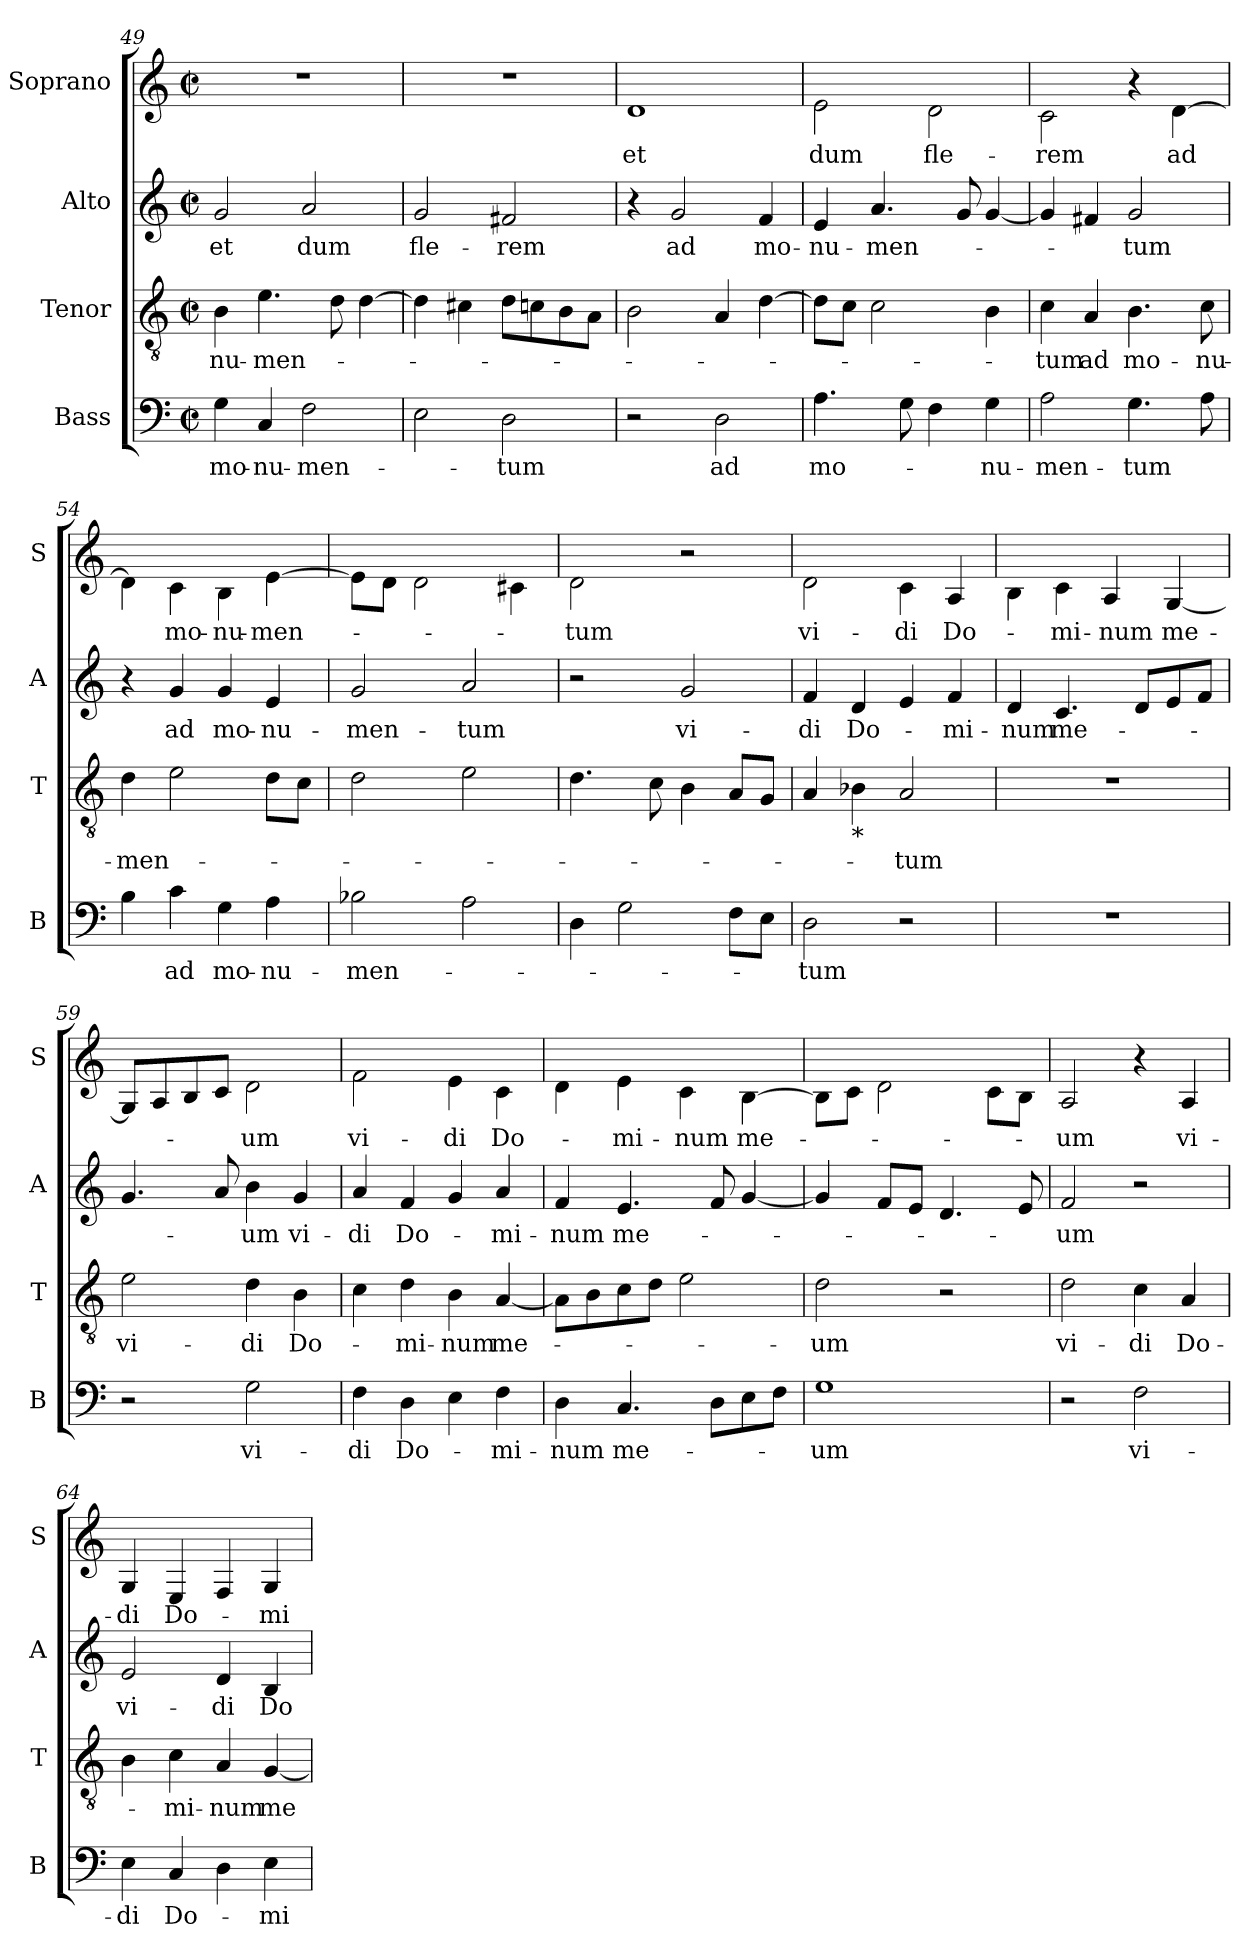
**kern	**text	**kern	**text	**kern	**text	**kern	**text
*part4	*part4	*part3	*part3	*part2	*part2	*part1	*part1
*staff4	*staff4	*staff3	*staff3	*staff2	*staff2	*staff1	*staff1
*I"Bass	*	*I"Tenor	*	*I"Alto	*	*I"Soprano	*
*I'B	*	*I'T	*	*I'A	*	*I'S	*
*clefF4	*	*clefGv2	*	*clefG2	*	*clefG2	*
*	*	*	*	*	*	*ITrd-7c-12	*
*k[]	*	*k[]	*	*k[]	*	*k[]	*
*C:	*	*C:	*	*C:	*	*C:	*
*M2/2	*	*M2/2	*	*M2/2	*	*M2/2	*
*met(c|)	*	*met(c|)	*	*met(c|)	*	*met(c|)	*
=49	=49	=49	=49	=49	=49	=49	=49
4G\	mo-	4B\	-nu-	2g/	et	1r	.
4C/	-nu-	4.e\	-men-	.	.	.	.
2F\	-men-	.	.	2a/	dum	.	.
.	.	8d\	.	.	.	.	.
.	.	[4d\	.	.	.	.	.
=50	=50	=50	=50	=50	=50	=50	=50
2E\	.	4d\]	.	2g/	fle-	1r	.
.	.	4c#X\	.	.	.	.	.
2D\	-tum	8d\L	.	2f#X/	-rem	.	.
.	.	8cn\	.	.	.	.	.
.	.	8B\	.	.	.	.	.
.	.	8A\J	.	.	.	.	.
=51	=51	=51	=51	=51	=51	=51	=51
2r	.	2B\	.	4r	.	1dd	et
.	.	.	.	2g/	ad	.	.
2D\	ad	4A/	.	.	.	.	.
.	.	[4d\	.	4f/	mo-	.	.
=52	=52	=52	=52	=52	=52	=52	=52
4.A\	mo-	8d\L]	.	4e/	-nu-	2ee\	dum
.	.	8c\J	.	.	.	.	.
.	.	2c\	.	4.a/	-men-	.	.
8G\	.	.	.	.	.	.	.
4F\	.	.	.	.	.	2dd\	fle-
.	.	.	.	8g/	.	.	.
4G\	-nu-	4B\	.	[4g/	.	.	.
=53	=53	=53	=53	=53	=53	=53	=53
2A\	-men-	4c\	-tum	4g/]	.	2cc\	-rem
.	.	4A/	ad	4f#X/	.	.	.
4.G\	-tum	4.B\	mo-	2g/	-tum	4r	.
.	.	.	.	.	.	[4dd\	ad
8A\	.	8c\	-nu-	.	.	.	.
!!LO:PB:g=z
=54	=54	=54	=54	=54	=54	=54	=54
4B\	.	4d\	-men-	4r	.	4dd\]	.
4c\	ad	2e\	.	4g/	ad	4cc\	mo-
4G\	mo-	.	.	4g/	mo-	4b\	-nu-
4A\	-nu-	8d\L	.	4e/	-nu-	[4ee\	-men-
.	.	8c\J	.	.	.	.	.
=55	=55	=55	=55	=55	=55	=55	=55
2B-X\	-men-	2d\	.	2g/	-men-	8ee\L]	.
.	.	.	.	.	.	8dd\J	.
.	.	.	.	.	.	2dd\	.
2A\	.	2e\	.	2a/	-tum	.	.
.	.	.	.	.	.	4cc#X\	.
=56	=56	=56	=56	=56	=56	=56	=56
4D\	.	4.d\	.	2r	.	2dd\	-tum
2G\	.	.	.	.	.	.	.
.	.	8c\	.	.	.	.	.
.	.	4B\	.	2g/	vi-	2r	.
8F\L	.	8A/L	.	.	.	.	.
8E\J	.	8G/J	.	.	.	.	.
=57	=57	=57	=57	=57	=57	=57	=57
2D\	-tum	4A/	.	4f/	-di	2dd\	vi-
!	!	!LO:TX:b:t=*	!	!	!	!	!
.	.	4B-X\	.	4d/	Do-	.	.
2r	.	2A/	-tum	4e/	.	4cc\	-di
.	.	.	.	4f/	-mi-	4a/	Do-
=58	=58	=58	=58	=58	=58	=58	=58
1r	.	1r	.	4d/	-num	4b\	.
.	.	.	.	4.c/	me-	4cc\	-mi-
.	.	.	.	.	.	4a/	-num
.	.	.	.	8d/L	.	.	.
.	.	.	.	8e/	.	[4g/	me-
.	.	.	.	8f/J	.	.	.
=59	=59	=59	=59	=59	=59	=59	=59
2r	.	2e\	vi-	4.g/	.	8g/L]	.
.	.	.	.	.	.	8a/	.
.	.	.	.	.	.	8b/	.
.	.	.	.	8a/	.	8cc/J	.
2G\	vi-	4d\	-di	4b\	-um	2dd\	-um
.	.	4B\	Do-	4g/	vi-	.	.
!!LO:LB:g=z
=60	=60	=60	=60	=60	=60	=60	=60
4F\	-di	4c\	.	4a/	-di	2ff\	vi-
4D\	Do-	4d\	-mi-	4f/	Do-	.	.
4E\	.	4B\	-num	4g/	.	4ee\	-di
4F\	-mi-	[4A/	me-	4a/	-mi-	4cc\	Do-
=61	=61	=61	=61	=61	=61	=61	=61
4D\	-num	8A\L]	.	4f/	-num	4dd\	.
.	.	8B\	.	.	.	.	.
4.C/	me-	8c\	.	4.e/	me-	4ee\	-mi-
.	.	8d\J	.	.	.	.	.
.	.	2e\	.	.	.	4cc\	-num
8D\L	.	.	.	8f/	.	.	.
8E\	.	.	.	[4g/	.	[4b\	me-
8F\J	.	.	.	.	.	.	.
=62	=62	=62	=62	=62	=62	=62	=62
1G	-um	2d\	-um	4g/]	.	8b\L]	.
.	.	.	.	.	.	8cc\J	.
.	.	.	.	8f/L	.	2dd\	.
.	.	.	.	8e/J	.	.	.
.	.	2r	.	4.d/	.	.	.
.	.	.	.	.	.	8cc\L	.
.	.	.	.	8e/	.	8b\J	.
=63	=63	=63	=63	=63	=63	=63	=63
2r	.	2d\	vi-	2f/	-um	2a/	-um
2F\	vi-	4c\	-di	2r	.	4r	.
.	.	4A/	Do-	.	.	4a/	vi-
=64	=64	=64	=64	=64	=64	=64	=64
4E\	-di	4B\	.	2e/	vi-	4g/	-di
4C/	Do-	4c\	-mi-	.	.	4e/	Do-
4D\	.	4A/	-num	4d/	-di	4f/	.
4E\	-mi-	[4G/	me-	4B/	Do-	4g/	-mi-
=	=	=	=	=	=	=	=
*-	*-	*-	*-	*-	*-	*-	*-
